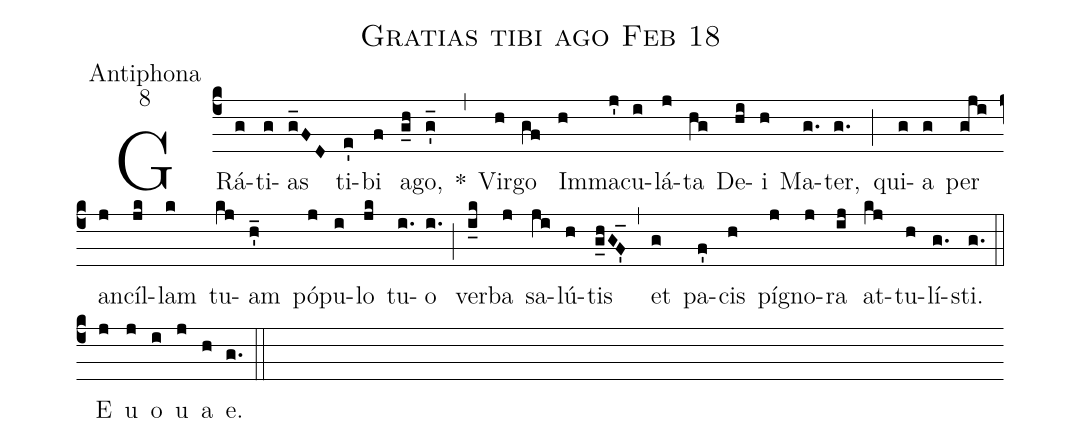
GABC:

name:Gratias tibi ago Feb 18;
office-part:Antiphona;
mode:8;
%%
(c4) GRá(g)ti(g)as(g_FD) ti(e')bi(f) a(g_h)go,(g_') *(,) Vir(h)go(gf) Im(h)ma(j')cu(i)lá(j)ta(hg) De(hi)i(h) Ma(g.)ter,(g.) (;) qui(g)a(g) per(gji) an(j)cíl(jk)lam(k) tu(kj)am(h_') pó(j)pu(i)lo(jk) tu(i.)o(i.) (;) ver(i_k)ba(j) sa(ji)lú(h)tis(g_hGF_') (,) et(g) pa(f')cis(h) pí(j)gno(j)ra(ij) at(kj)tu(h)lí(g.)sti.(g.) (::)

<eu>E(j) u(j) o(i) u(j) a(h) e.</eu>(g.) (::)
